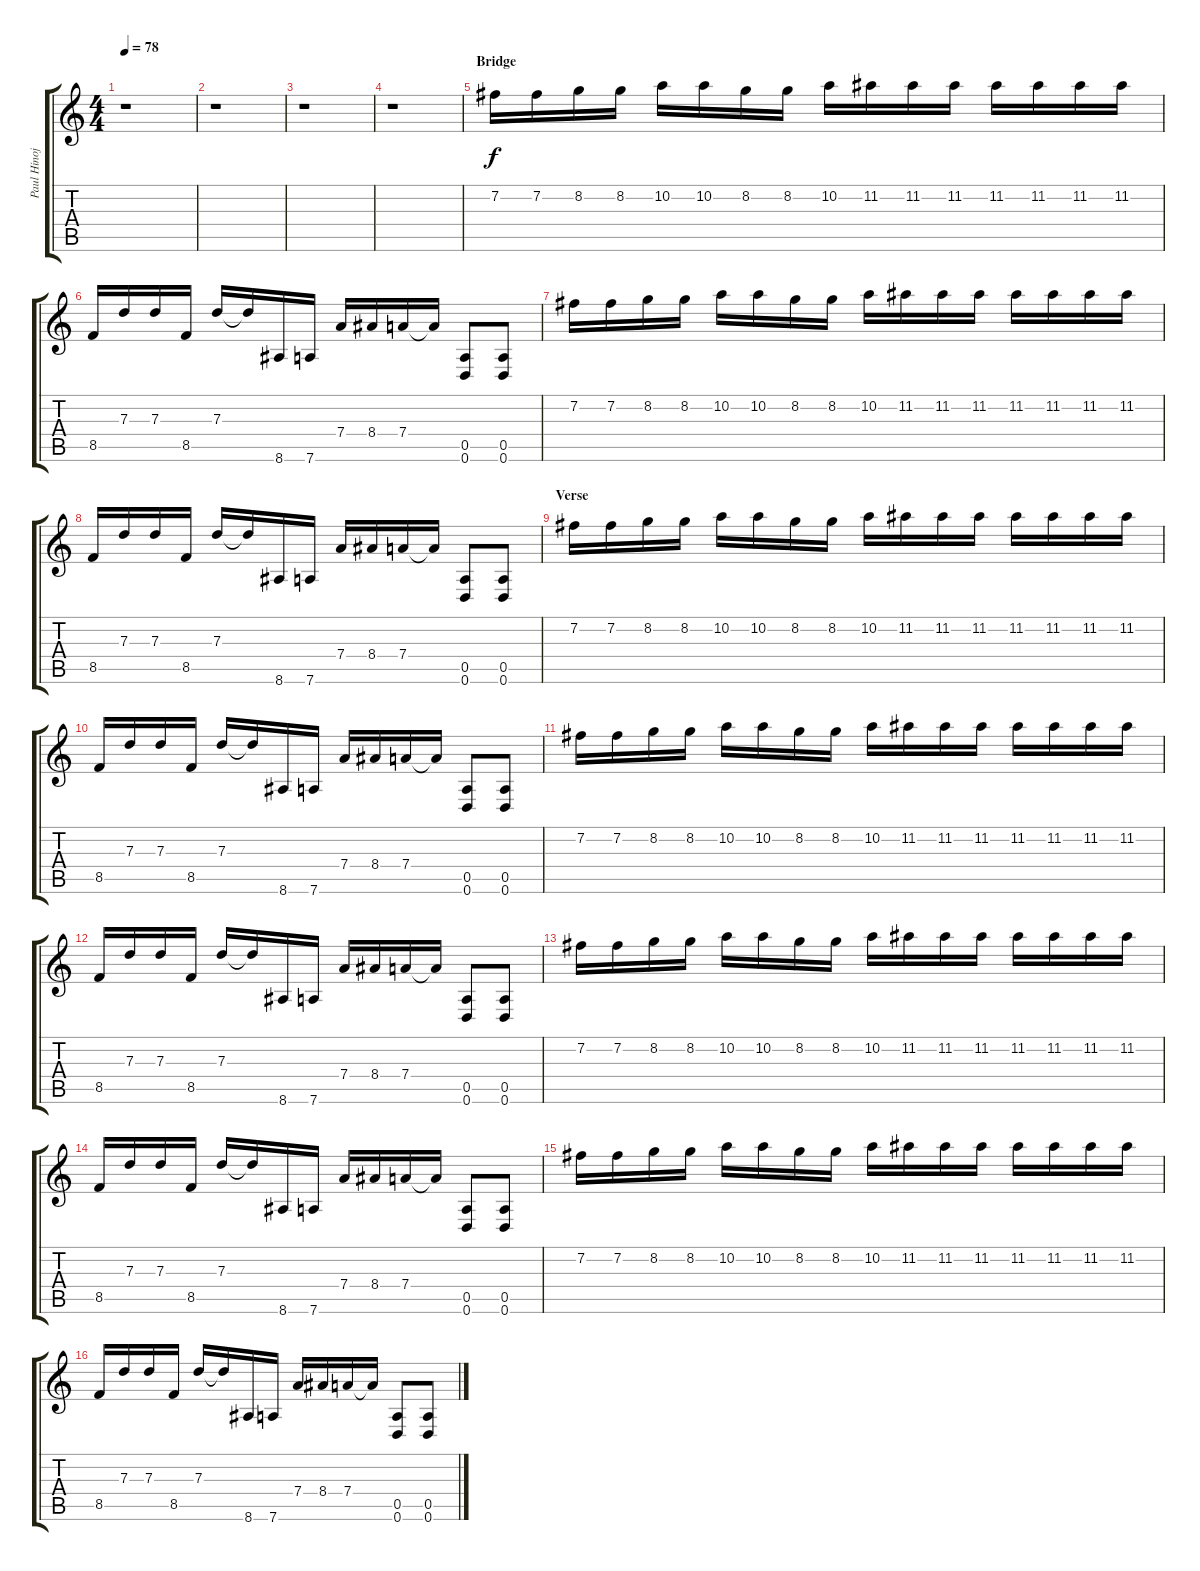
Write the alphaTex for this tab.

\track ("Paul Hinojos Dirty" "Paul Hinoj") {instrument overdrivenguitar}
\staff {score tabs}
\tuning (E4 B3 G3 D3 A2 D2) {hide}
\ts (4 4)
\tempo 78
\clef g2
\ks c
r.1{dy f} |
r.1 |
r.1 |
r.1 |
\section ("" "Bridge")
7.2.16 7.2.16 8.2.16 8.2.16 10.2.16 10.2.16 8.2.16 8.2.16 10.2.16 11.2.16 11.2.16 11.2.16 11.2.16 11.2.16 11.2.16 11.2.16 |
8.5.16 7.3.16 7.3.16 8.5.16 7.3.16 7.3{t}.16 8.6.16 7.6.16 7.4.16 8.4.16 7.4.16 7.4{t}.16 (0.5 0.6).8 (0.5 0.6).8 |
7.2.16 7.2.16 8.2.16 8.2.16 10.2.16 10.2.16 8.2.16 8.2.16 10.2.16 11.2.16 11.2.16 11.2.16 11.2.16 11.2.16 11.2.16 11.2.16 |
8.5.16 7.3.16 7.3.16 8.5.16 7.3.16 7.3{t}.16 8.6.16 7.6.16 7.4.16 8.4.16 7.4.16 7.4{t}.16 (0.5 0.6).8 (0.5 0.6).8 |
\section ("" "Verse")
7.2.16 7.2.16 8.2.16 8.2.16 10.2.16 10.2.16 8.2.16 8.2.16 10.2.16 11.2.16 11.2.16 11.2.16 11.2.16 11.2.16 11.2.16 11.2.16 |
8.5.16 7.3.16 7.3.16 8.5.16 7.3.16 7.3{t}.16 8.6.16 7.6.16 7.4.16 8.4.16 7.4.16 7.4{t}.16 (0.5 0.6).8 (0.5 0.6).8 |
7.2.16 7.2.16 8.2.16 8.2.16 10.2.16 10.2.16 8.2.16 8.2.16 10.2.16 11.2.16 11.2.16 11.2.16 11.2.16 11.2.16 11.2.16 11.2.16 |
8.5.16 7.3.16 7.3.16 8.5.16 7.3.16 7.3{t}.16 8.6.16 7.6.16 7.4.16 8.4.16 7.4.16 7.4{t}.16 (0.5 0.6).8 (0.5 0.6).8 |
7.2.16 7.2.16 8.2.16 8.2.16 10.2.16 10.2.16 8.2.16 8.2.16 10.2.16 11.2.16 11.2.16 11.2.16 11.2.16 11.2.16 11.2.16 11.2.16 |
8.5.16 7.3.16 7.3.16 8.5.16 7.3.16 7.3{t}.16 8.6.16 7.6.16 7.4.16 8.4.16 7.4.16 7.4{t}.16 (0.5 0.6).8 (0.5 0.6).8 |
7.2.16 7.2.16 8.2.16 8.2.16 10.2.16 10.2.16 8.2.16 8.2.16 10.2.16 11.2.16 11.2.16 11.2.16 11.2.16 11.2.16 11.2.16 11.2.16 |
8.5.16 7.3.16 7.3.16 8.5.16 7.3.16 7.3{t}.16 8.6.16 7.6.16 7.4.16 8.4.16 7.4.16 7.4{t}.16 (0.5 0.6).8 (0.5 0.6).8
